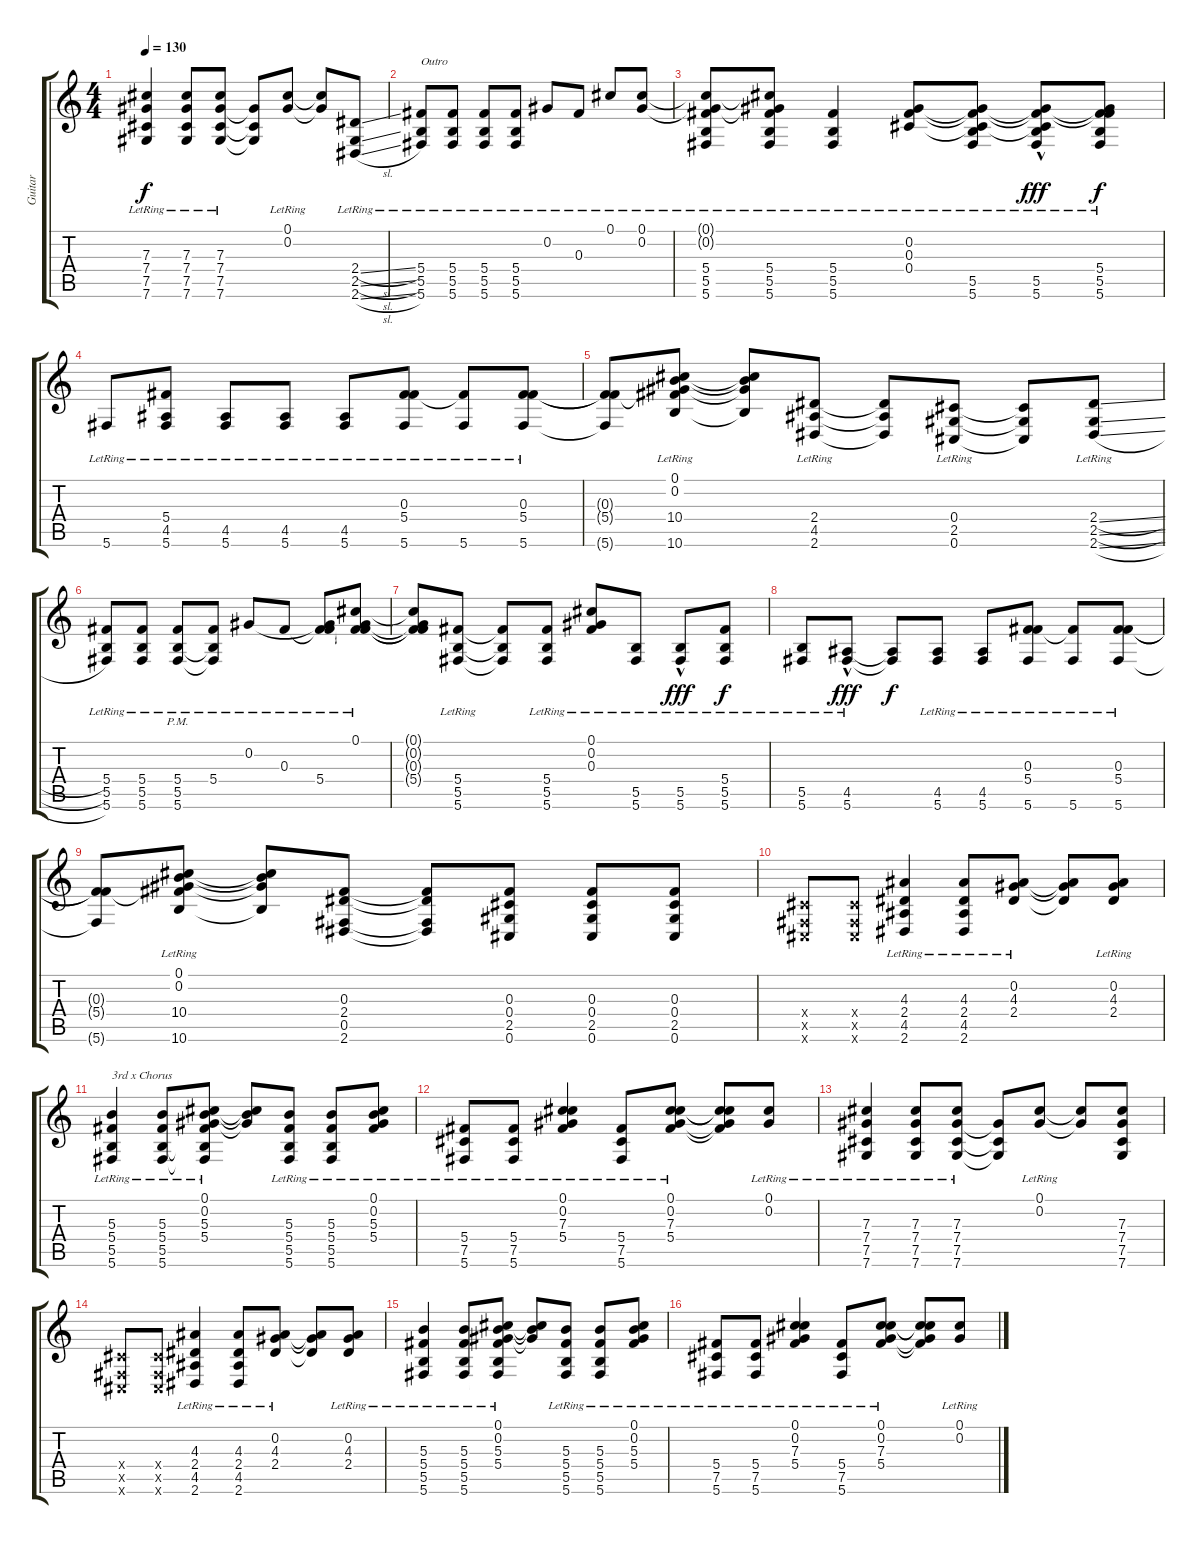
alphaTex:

\track ("Guitar" "Guitar") {instrument acousticguitarsteel}
\staff {score tabs}
\tuning (Db4 Ab3 Gb3 Db3 Gb2 Db2) {hide}
\ts (4 4)
\tempo 130
\clef g2
\ks c
(7.3 7.4{lr} 7.5{lr} 7.6{lr}).4{dy f} (7.3 7.4{lr} 7.5{lr} 7.6{lr}).8 (7.3 7.4{lr} 7.5{lr} 7.6{lr}).8 (7.4{t} 7.5{t} 7.6{t}).8 (0.1{lr} 0.2{lr}).8 (0.1{t} 0.2{t}).8 (2.4{sl lr} 2.5{sl lr} 2.6{sl lr}).8 |
(5.4{lr} 5.5{lr} 5.6{lr}).8{txt "Outro"} (5.4{lr} 5.5{lr} 5.6{lr}).8 (5.4{lr} 5.5{lr} 5.6{lr}).8 (5.4{lr} 5.5{lr} 5.6{lr}).8 0.2{lr}.8 0.3{lr}.8 0.1{lr}.8 (0.1{lr} 0.2{lr}).8 |
(0.1{t} 0.2{t} 5.4{lr} 5.5{lr} 5.6{lr}).8 (0.1{t} 0.2{t} 5.4{lr} 5.5{lr} 5.6{lr}).8 (5.4{lr} 5.5{lr} 5.6{lr}).4 (0.2{lr} 0.3{lr} 0.4{lr}).8 (0.2{t} 0.3{t} 0.4{t} 5.5{lr} 5.6{lr}).8 (0.2{t} 0.3{t} 0.4{t} 5.5{hac lr} 5.6{hac lr}).8{dy fff} (0.2{t} 0.3{t} 5.4{lr} 5.5{lr} 5.6{lr}).8{dy f} |
5.6{lr}.8 (5.4{lr} 4.5{lr} 5.6{lr}).8 (4.5{lr} 5.6{lr}).8 (4.5{lr} 5.6{lr}).8 (4.5{lr} 5.6{lr}).8 (0.3{lr} 5.4{lr} 5.6{lr}).8 (0.3{t} 5.6{lr}).8 (0.3{lr} 5.4{lr} 5.6{lr}).8 |
(0.3{t} 5.4{t} 5.6{t}).8 (0.1{lr} 0.2{lr} 0.3{t} 10.4{lr} 10.6{lr}).8 (0.1{t} 0.2{t} 10.4{t} 10.6{t}).8 (2.4{lr} 4.5{lr} 2.6{lr}).8 (2.4{t} 4.5{t} 2.6{t}).8 (0.4{lr} 2.5{lr} 0.6{lr}).8 (0.4{t} 2.5{t} 0.6{t}).8 (2.4{sl lr} 2.5{sl lr} 2.6{sl lr}).8 |
(5.4{lr} 5.5{lr} 5.6{lr}).8 (5.4{lr} 5.5{lr} 5.6{lr}).8 (5.4{lr} 5.5{lr} 5.6{pm lr}).8 (5.4{lr} 5.5{t} 5.6{t}).8 0.2{lr}.8 0.3{lr}.8 (0.2{t} 0.3{t} 5.4{lr}).8 (0.1{lr} 0.2{t} 0.3{t} 5.4{t}).8 |
(0.1{t} 0.2{t} 0.3{t} 5.4{t}).8 (5.4{lr} 5.5{lr} 5.6{lr}).8 (5.4{t} 5.5{t} 5.6{t}).8 (5.4{lr} 5.5{lr} 5.6{lr}).8 (0.1{lr} 0.2{lr} 0.3{lr}).8 (5.5{lr} 5.6{lr}).8 (5.5{hac lr} 5.6{hac lr}).8{dy fff} (5.4{lr} 5.5{lr} 5.6{lr}).8{dy f} |
(5.5{lr} 5.6{lr}).8 (4.5{hac lr} 5.6{hac lr}).8{dy fff} (4.5{t} 5.6{t}).8{dy f} (4.5{lr} 5.6{lr}).8 (4.5{lr} 5.6{lr}).8 (0.3{lr} 5.4{lr} 5.6{lr}).8 (0.3{t} 5.6{lr}).8 (0.3{lr} 5.4{lr} 5.6{lr}).8 |
(0.3{t} 5.4{t} 5.6{t}).8 (0.1{lr} 0.2{lr} 0.3{t} 10.4{lr} 10.6{lr}).8 (0.1{t} 0.2{t} 10.4{t} 10.6{t}).8 (0.3 2.4 0.5 2.6).8 (0.3{t} 2.4{t} 0.5{t} 2.6{t}).8 (0.3 0.4 2.5 0.6).8 (0.3 0.4 2.5 0.6).8 (0.3 0.4 2.5 0.6).8 |
(0.4{x} 0.5{x} 0.6{x}).8 (0.4{x} 0.5{x} 0.6{x}).8 (4.3{lr} 2.4{lr} 4.5{lr} 2.6{lr}).4 (4.3{lr} 2.4{lr} 4.5{lr} 2.6{lr}).8 (0.2{lr} 4.3{lr} 2.4{lr}).8 (0.2{t} 4.3{t} 2.4{t}).8 (0.2 4.3{lr} 2.4).8 |
(5.3 5.4{lr} 5.5{lr} 5.6{lr}).4{txt "3rd x Chorus"} (5.3 5.4{lr} 5.5{lr} 5.6{lr}).8 (0.1{lr} 0.2{lr} 5.3{lr} 5.4{lr} 5.5{t} 5.6{t}).8 (0.1{t} 0.2{t} 5.3{t}).8 (5.3 5.4{lr} 5.5{lr} 5.6{lr}).8 (5.3 5.4{lr} 5.5{lr} 5.6{lr}).8 (0.1{lr} 0.2{lr} 5.3{lr} 5.4{lr}).8 |
(5.4{lr} 7.5{lr} 5.6{lr}).8 (5.4{lr} 7.5{lr} 5.6{lr}).8 (0.1{lr} 0.2{lr} 7.3{lr} 5.4{lr}).4 (5.4{lr} 7.5{lr} 5.6{lr}).8 (0.1{lr} 0.2{lr} 7.3{lr} 5.4{lr}).8 (0.1{t} 0.2{t} 7.3{t} 5.4{t}).8 (0.1{lr} 0.2{lr}).8 |
(7.3 7.4{lr} 7.5{lr} 7.6{lr}).4 (7.3 7.4{lr} 7.5{lr} 7.6{lr}).8 (7.3 7.4{lr} 7.5{lr} 7.6{lr}).8 (7.4{t} 7.5{t} 7.6{t}).8 (0.1{lr} 0.2{lr}).8 (0.1{t} 0.2{t}).8 (7.3 7.4 7.5 7.6).8 |
(0.4{x} 0.5{x} 0.6{x}).8 (0.4{x} 0.5{x} 0.6{x}).8 (4.3{lr} 2.4{lr} 4.5{lr} 2.6{lr}).4 (4.3{lr} 2.4{lr} 4.5{lr} 2.6{lr}).8 (0.2{lr} 4.3{lr} 2.4{lr}).8 (0.2{t} 4.3{t} 2.4{t}).8 (0.2 4.3{lr} 2.4).8 |
(5.3 5.4{lr} 5.5{lr} 5.6{lr}).4 (5.3 5.4{lr} 5.5{lr} 5.6{lr}).8 (0.1{lr} 0.2{lr} 5.3{lr} 5.4{lr} 5.5{t} 5.6{t}).8 (0.1{t} 0.2{t} 5.3{t}).8 (5.3 5.4{lr} 5.5{lr} 5.6{lr}).8 (5.3 5.4{lr} 5.5{lr} 5.6{lr}).8 (0.1{lr} 0.2{lr} 5.3{lr} 5.4{lr}).8 |
(5.4{lr} 7.5{lr} 5.6{lr}).8 (5.4{lr} 7.5{lr} 5.6{lr}).8 (0.1{lr} 0.2{lr} 7.3{lr} 5.4{lr}).4 (5.4{lr} 7.5{lr} 5.6{lr}).8 (0.1{lr} 0.2{lr} 7.3{lr} 5.4{lr}).8 (0.1{t} 0.2{t} 7.3{t} 5.4{t}).8 (0.1{lr} 0.2{lr}).8
